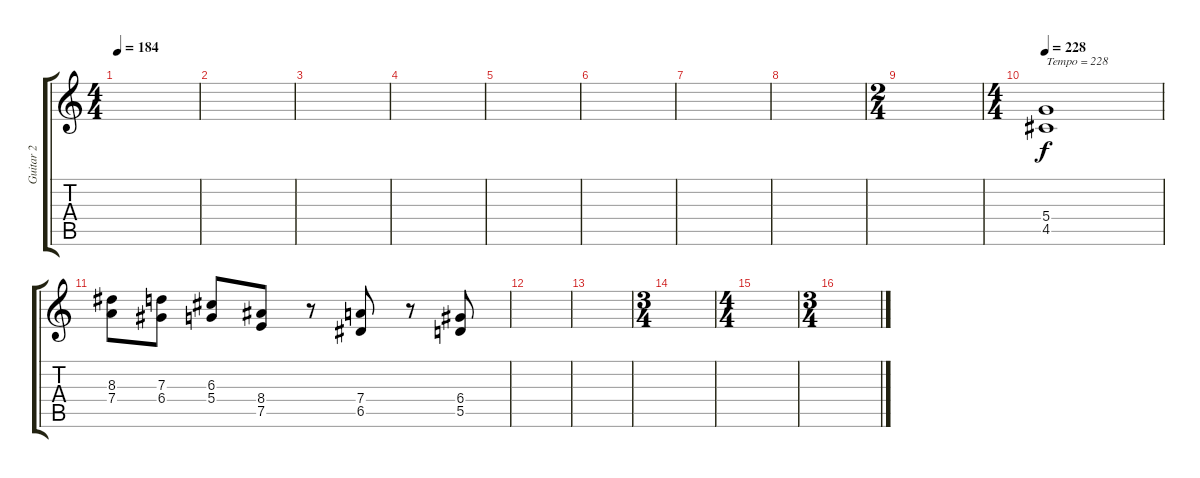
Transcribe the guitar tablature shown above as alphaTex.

\track ("Guitar 2" "Guitar 2") {instrument overdrivenguitar}
\staff {score tabs}
\tuning (E4 B3 G3 D3 A2 E2) {hide}
\ts (4 4)
\tempo 184
\clef g2
\ks c
|
|
|
|
|
|
|
|
\ts (2 4)
|
\ts (4 4)
\tempo 228
(5.4 4.5).1{txt "Tempo = 228"} |
(8.3 7.4).8 (7.3 6.4).8 (6.3 5.4).8 (8.4 7.5).8 r.8 (7.4 6.5).8 r.8 (6.4 5.5).8 |
|
|
\ts (3 4)
|
\ts (4 4)
|
\ts (3 4)
